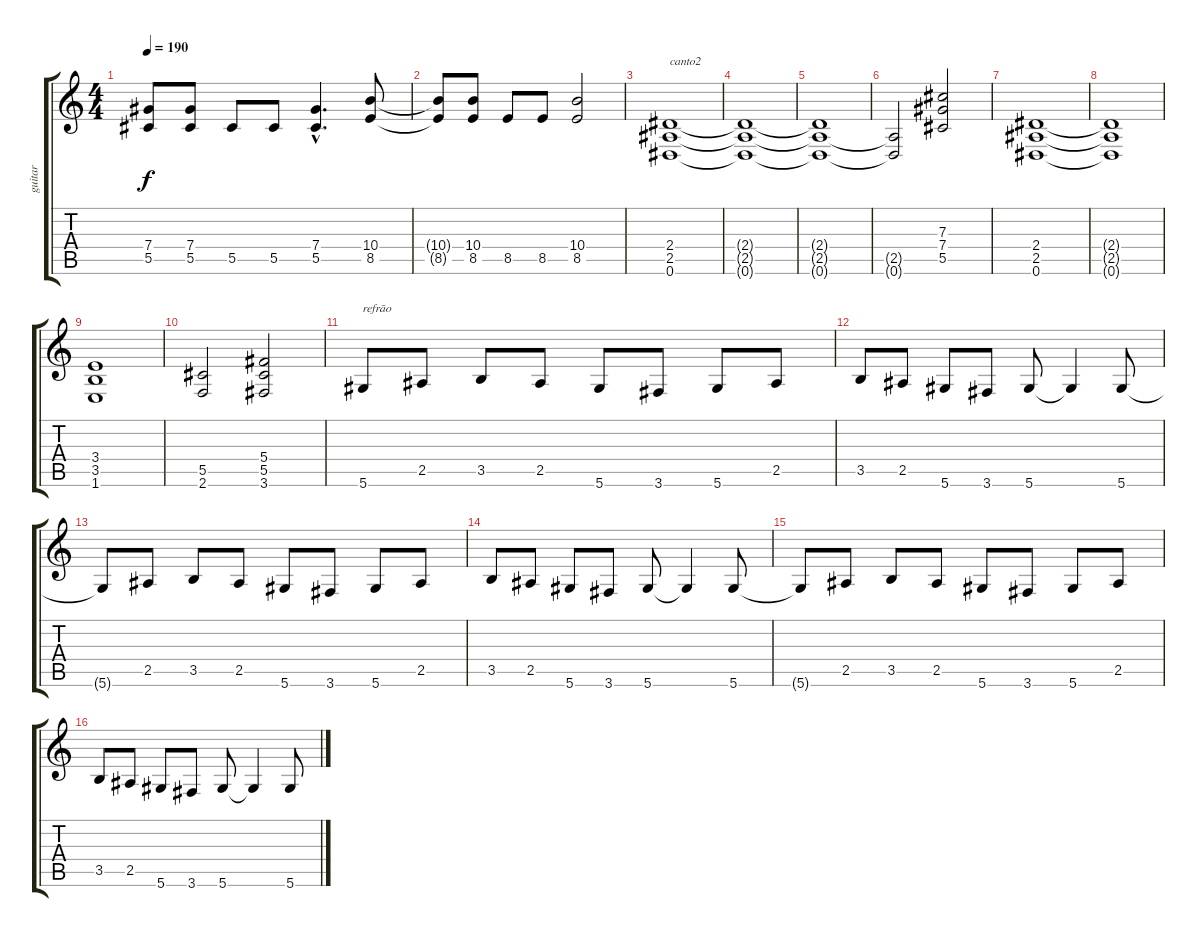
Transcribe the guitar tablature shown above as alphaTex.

\track ("guitar" "guitar") {instrument distortionguitar}
\staff {score tabs}
\tuning (Eb4 Bb3 Gb3 Db3 Ab2 Eb2) {hide}
\ts (4 4)
\tempo 190
\clef g2
\ks c
(7.4{t} 5.5{t}).8{dy f} (7.4 5.5).8 5.5.8 5.5.8 (7.4{hac} 5.5{hac}).4{d} (10.4 8.5).8 |
(10.4{t} 8.5{t}).8 (10.4 8.5).8 8.5.8 8.5.8 (10.4 8.5).2 |
(2.4 2.5 0.6).1{txt "canto2"} |
(2.4{t} 2.5{t} 0.6{t}).1 |
(2.4{t} 2.5{t} 0.6{t}).1 |
(2.5{t} 0.6{t}).2 (7.3 7.4 5.5).2 |
(2.4 2.5 0.6).1 |
(2.4{t} 2.5{t} 0.6{t}).1 |
(3.4 3.5 1.6).1 |
(5.5 2.6).2 (5.4 5.5 3.6).2 |
5.6.8{txt "refrão"} 2.5.8 3.5.8 2.5.8 5.6.8 3.6.8 5.6.8 2.5.8 |
3.5.8 2.5.8 5.6.8 3.6.8 5.6.8 5.6{t}.4 5.6.8 |
5.6{t}.8 2.5.8 3.5.8 2.5.8 5.6.8 3.6.8 5.6.8 2.5.8 |
3.5.8 2.5.8 5.6.8 3.6.8 5.6.8 5.6{t}.4 5.6.8 |
5.6{t}.8 2.5.8 3.5.8 2.5.8 5.6.8 3.6.8 5.6.8 2.5.8 |
3.5.8 2.5.8 5.6.8 3.6.8 5.6.8 5.6{t}.4 5.6.8
